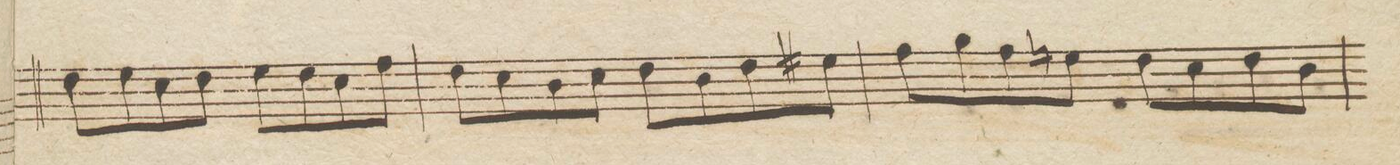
**kern	**dynam
*I"Viole.	*
*clefC3	*
*k[]	*
*met(c|)	*
*M2/2	*
8e\L	.
8f\	.
8d\	.
8e\J	.
8f\L	.
8e\	.
8d\	.
8g\J	.
=4	=4
8e\L	.
8d\	.
8c\	.
8d\J	.
8e\L	.
8c\	.
8e\	.
8f#X\J	.
=5	=5
8g\L	.
8a\	.
8g\	.
8fn\J	.
8e\L	.
8d\	.
8e\	.
8c\J	.
=6	=6
*-	*-
